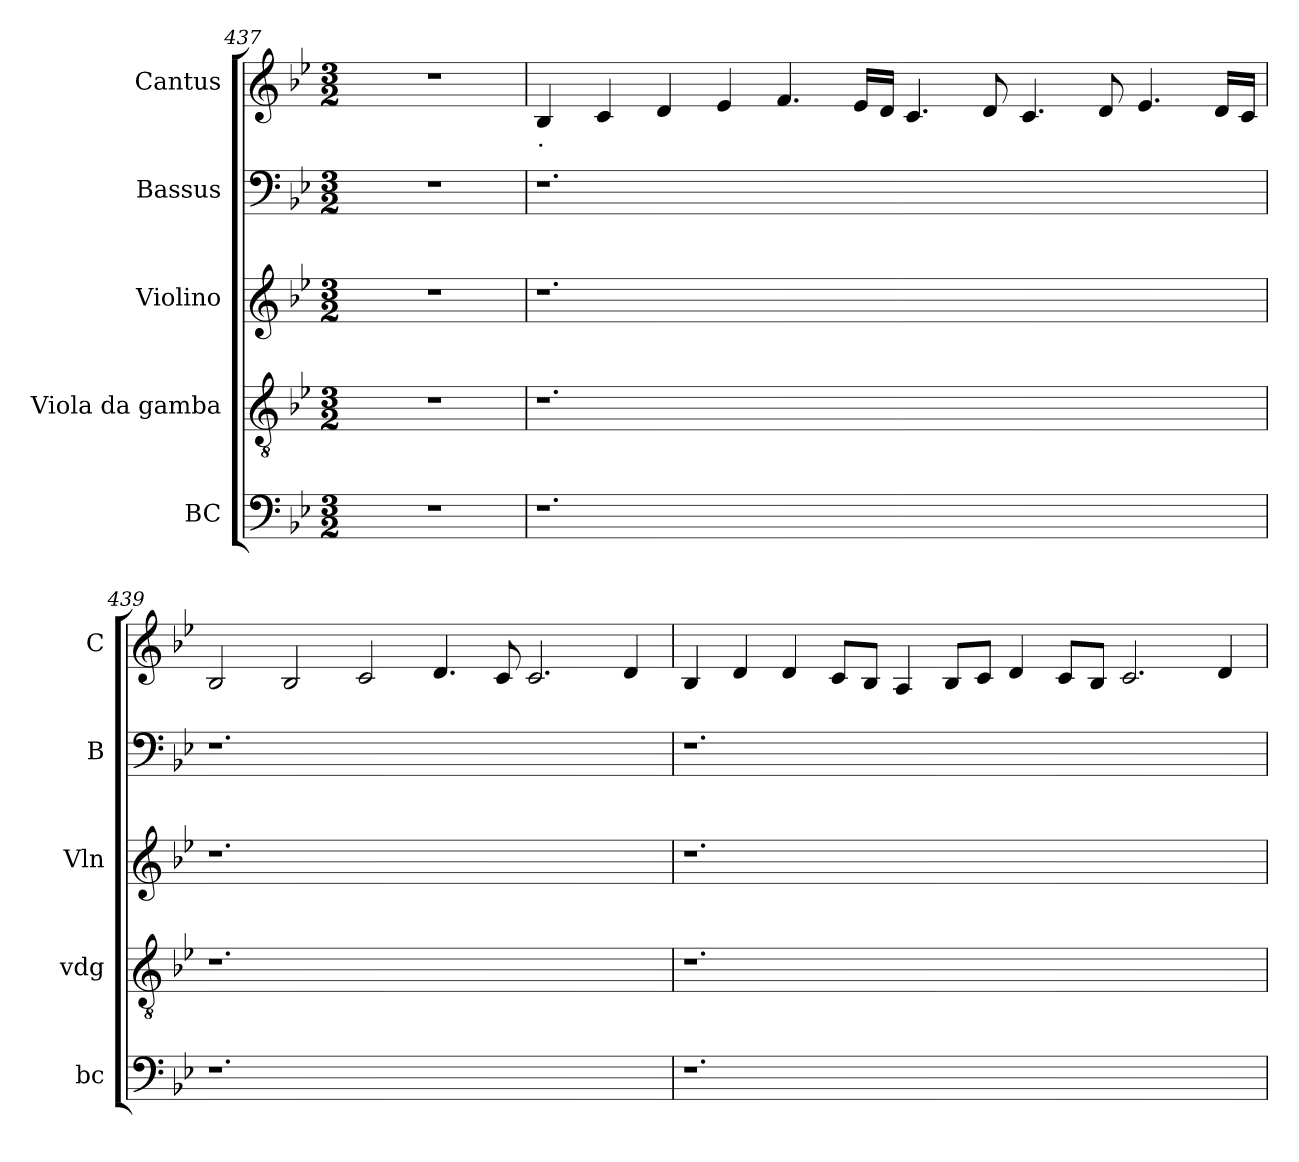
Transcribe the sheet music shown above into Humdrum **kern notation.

**kern	**kern	**kern	**kern	**kern
*part5	*part4	*part3	*part2	*part1
*staff5	*staff4	*staff3	*staff2	*staff1
*I"BC	*I"Viola da gamba	*I"Violino	*I"Bassus	*I"Cantus
*I'bc	*I'vdg	*I'Vln	*I'B	*I'C
*clefF4	*clefGv2	*clefG2	*clefF4	*clefG2
*k[b-e-]	*k[b-e-]	*k[b-e-]	*k[b-e-]	*k[b-e-]
*B-:	*B-:	*B-:	*B-:	*B-:
*M3/2	*M3/2	*M3/2	*M3/2	*M3/2
=437	=437	=437	=437	=437
1.r	1.r	1.r	1.r	1.r
=438	=438	=438	=438	=438
!	!	!	!	!LO:TX:b:t=.
1.r	1.r	1.r	1.r	4B-/
.	.	.	.	4c/
.	.	.	.	4d/
.	.	.	.	4e-/
.	.	.	.	4.f/
.	.	.	.	16e-/LL
.	.	.	.	16d/JJ
1.ryy	1.ryy	1.ryy	1.ryy	4.c/
.	.	.	.	8d/
.	.	.	.	4.c/
.	.	.	.	8d/
.	.	.	.	4.e-/
.	.	.	.	16d/LL
.	.	.	.	16c/JJ
=439	=439	=439	=439	=439
1.r	1.r	1.r	1.r	2B-/
.	.	.	.	2B-/
.	.	.	.	2c/
1.ryy	1.ryy	1.ryy	1.ryy	4.d/
.	.	.	.	8c/
.	.	.	.	2.c/
.	.	.	.	4d/
!!LO:PB:g=z
=440	=440	=440	=440	=440
1.r	1.r	1.r	1.r	4B-/
.	.	.	.	4d/
.	.	.	.	4d/
.	.	.	.	8c/L
.	.	.	.	8B-/J
.	.	.	.	4A/
.	.	.	.	8B-/L
.	.	.	.	8c/J
1.ryy	1.ryy	1.ryy	1.ryy	4d/
.	.	.	.	8c/L
.	.	.	.	8B-/J
.	.	.	.	2.c/
.	.	.	.	4d/
=	=	=	=	=
*-	*-	*-	*-	*-
